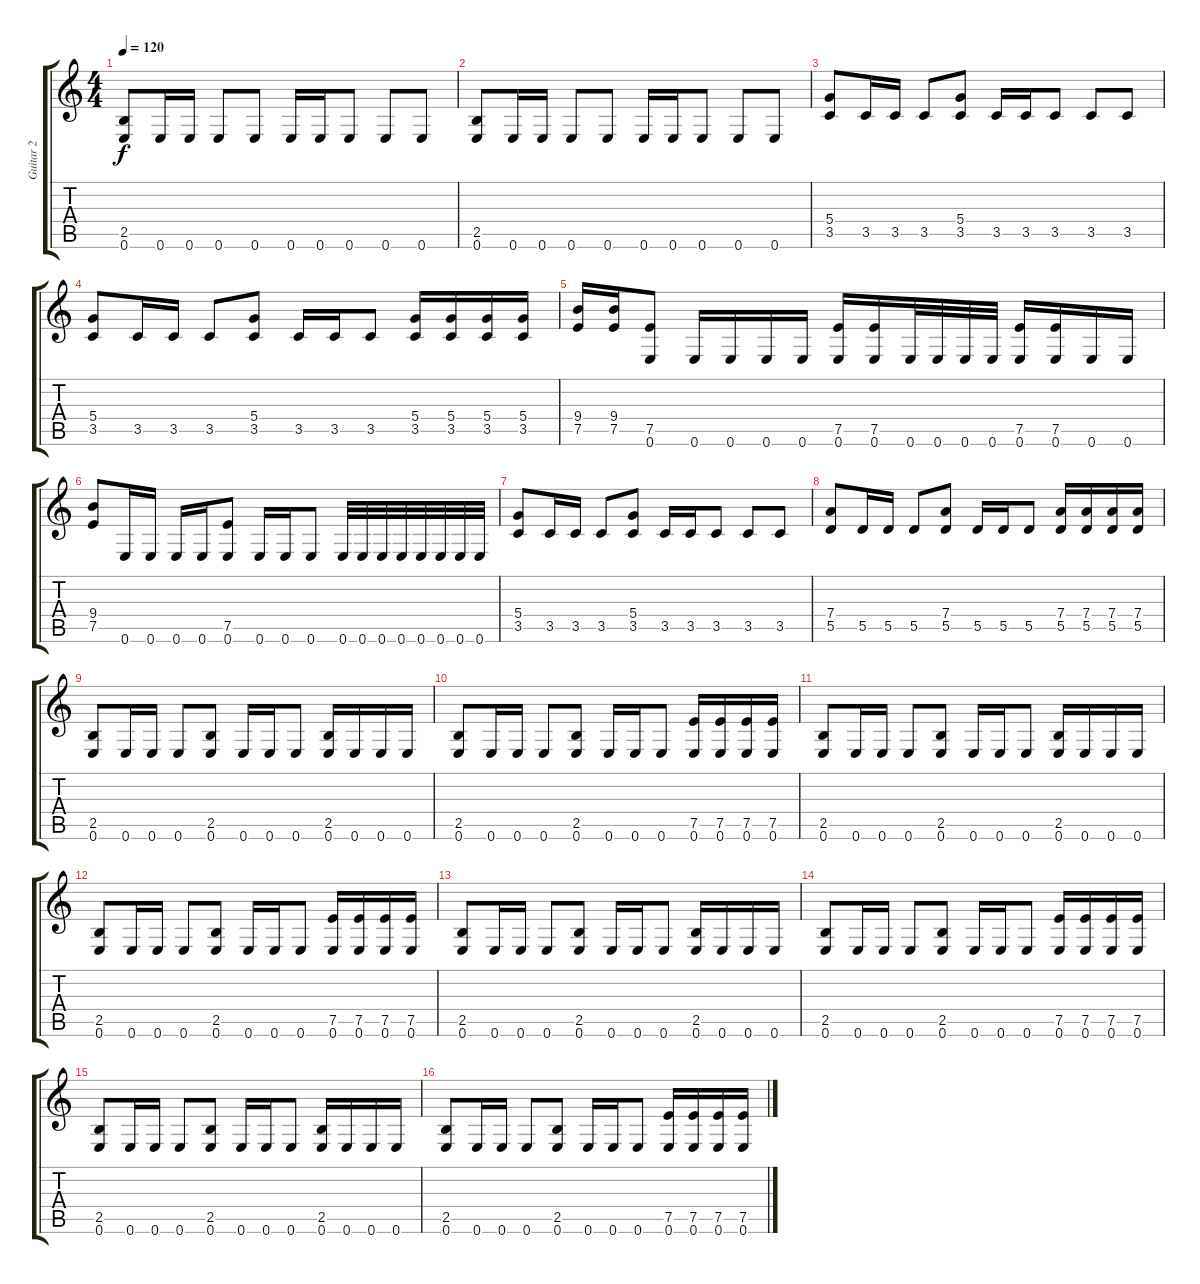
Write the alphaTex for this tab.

\track ("Guitar 2" "Guitar 2") {instrument distortionguitar}
\staff {score tabs}
\tuning (E4 B3 G3 D3 A2 E2) {hide}
\ts (4 4)
\tempo 120
\clef g2
\ks c
(2.5 0.6).8{dy f} 0.6.16 0.6.16 0.6.8 0.6.8 0.6.16 0.6.16 0.6.8 0.6.8 0.6.8 |
(2.5 0.6).8 0.6.16 0.6.16 0.6.8 0.6.8 0.6.16 0.6.16 0.6.8 0.6.8 0.6.8 |
(5.4 3.5).8 3.5.16 3.5.16 3.5.8 (5.4 3.5).8 3.5.16 3.5.16 3.5.8 3.5.8 3.5.8 |
(5.4 3.5).8 3.5.16 3.5.16 3.5.8 (5.4 3.5).8 3.5.16 3.5.16 3.5.8 (5.4 3.5).16 (5.4 3.5).16 (5.4 3.5).16 (5.4 3.5).16 |
(9.4 7.5).16 (9.4 7.5).16 (7.5 0.6).8 0.6.16 0.6.16 0.6.16 0.6.16 (7.5 0.6).16 (7.5 0.6).16 0.6.32 0.6.32 0.6.32 0.6.32 (7.5 0.6).16 (7.5 0.6).16 0.6.16 0.6.16 |
(9.4 7.5).8 0.6.16 0.6.16 0.6.16 0.6.16 (7.5 0.6).8 0.6.16 0.6.16 0.6.8 0.6.32 0.6.32 0.6.32 0.6.32 0.6.32 0.6.32 0.6.32 0.6.32 |
(5.4 3.5).8 3.5.16 3.5.16 3.5.8 (5.4 3.5).8 3.5.16 3.5.16 3.5.8 3.5.8 3.5.8 |
(7.4 5.5).8 5.5.16 5.5.16 5.5.8 (7.4 5.5).8 5.5.16 5.5.16 5.5.8 (7.4 5.5).16 (7.4 5.5).16 (7.4 5.5).16 (7.4 5.5).16 |
(2.5 0.6).8 0.6.16 0.6.16 0.6.8 (2.5 0.6).8 0.6.16 0.6.16 0.6.8 (2.5 0.6).16 0.6.16 0.6.16 0.6.16 |
(2.5 0.6).8 0.6.16 0.6.16 0.6.8 (2.5 0.6).8 0.6.16 0.6.16 0.6.8 (7.5 0.6).16 (7.5 0.6).16 (7.5 0.6).16 (7.5 0.6).16 |
(2.5 0.6).8 0.6.16 0.6.16 0.6.8 (2.5 0.6).8 0.6.16 0.6.16 0.6.8 (2.5 0.6).16 0.6.16 0.6.16 0.6.16 |
(2.5 0.6).8 0.6.16 0.6.16 0.6.8 (2.5 0.6).8 0.6.16 0.6.16 0.6.8 (7.5 0.6).16 (7.5 0.6).16 (7.5 0.6).16 (7.5 0.6).16 |
(2.5 0.6).8 0.6.16 0.6.16 0.6.8 (2.5 0.6).8 0.6.16 0.6.16 0.6.8 (2.5 0.6).16 0.6.16 0.6.16 0.6.16 |
(2.5 0.6).8 0.6.16 0.6.16 0.6.8 (2.5 0.6).8 0.6.16 0.6.16 0.6.8 (7.5 0.6).16 (7.5 0.6).16 (7.5 0.6).16 (7.5 0.6).16 |
(2.5 0.6).8 0.6.16 0.6.16 0.6.8 (2.5 0.6).8 0.6.16 0.6.16 0.6.8 (2.5 0.6).16 0.6.16 0.6.16 0.6.16 |
(2.5 0.6).8 0.6.16 0.6.16 0.6.8 (2.5 0.6).8 0.6.16 0.6.16 0.6.8 (7.5 0.6).16 (7.5 0.6).16 (7.5 0.6).16 (7.5 0.6).16
